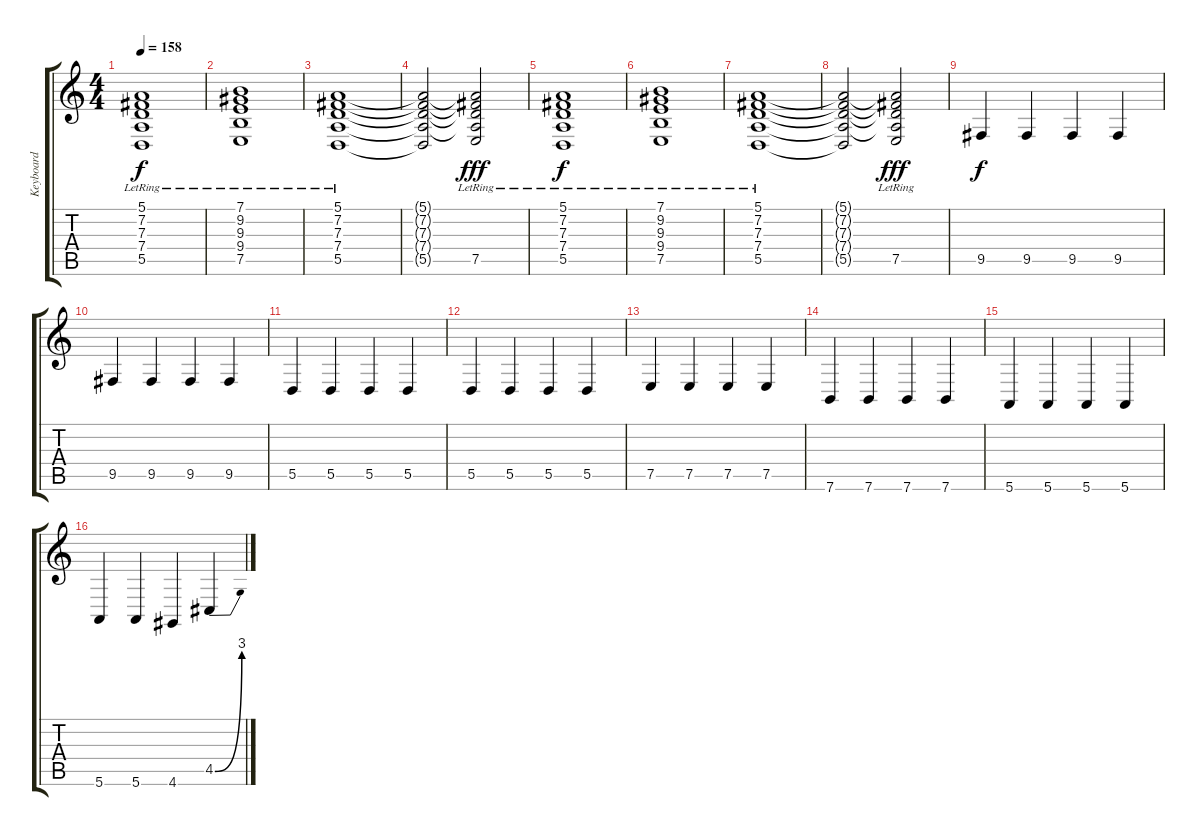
\track ("Keyboard" "Keyboard") {instrument synthstrings1}
\staff {score tabs}
\tuning (E4 B3 G3 D3 A2 E2) {hide}
\ts (4 4)
\tempo 158
\clef g2
\ks c
(5.1{lr} 7.2{lr} 7.3{lr} 7.4{lr} 5.5{lr}).1{dy f instrument synthstrings1} |
(7.1{lr} 9.2{lr} 9.3{lr} 9.4{lr} 7.5{lr}).1 |
(5.1{lr} 7.2{lr} 7.3{lr} 7.4{lr} 5.5).1 |
(5.1{t} 7.2{t} 7.3{t} 7.4{t} 5.5{t}).2 (5.1{t} 7.2{t} 7.3{t} 7.4{t} 7.5{lr}).2{dy fff} |
(5.1{lr} 7.2{lr} 7.3{lr} 7.4{lr} 5.5{lr}).1{dy f} |
(7.1{lr} 9.2{lr} 9.3{lr} 9.4{lr} 7.5{lr}).1 |
(5.1{lr} 7.2{lr} 7.3{lr} 7.4{lr} 5.5).1 |
\section ("" "")
(5.1{t} 7.2{t} 7.3{t} 7.4{t} 5.5{t}).2 (5.1{t} 7.2{t} 7.3{t} 7.4{t} 7.5{lr}).2{dy fff} |
9.5.4{dy f volume 12 instrument distortionguitar} 9.5.4 9.5.4 9.5.4 |
9.5.4 9.5.4 9.5.4 9.5.4 |
5.5.4 5.5.4 5.5.4 5.5.4 |
5.5.4 5.5.4 5.5.4 5.5.4 |
7.5.4 7.5.4 7.5.4 7.5.4 |
7.6.4 7.6.4 7.6.4 7.6.4 |
5.6.4 5.6.4 5.6.4 5.6.4 |
5.6.4 5.6.4 4.6.4 4.5{be (bend 0 0 60 12)}.4
